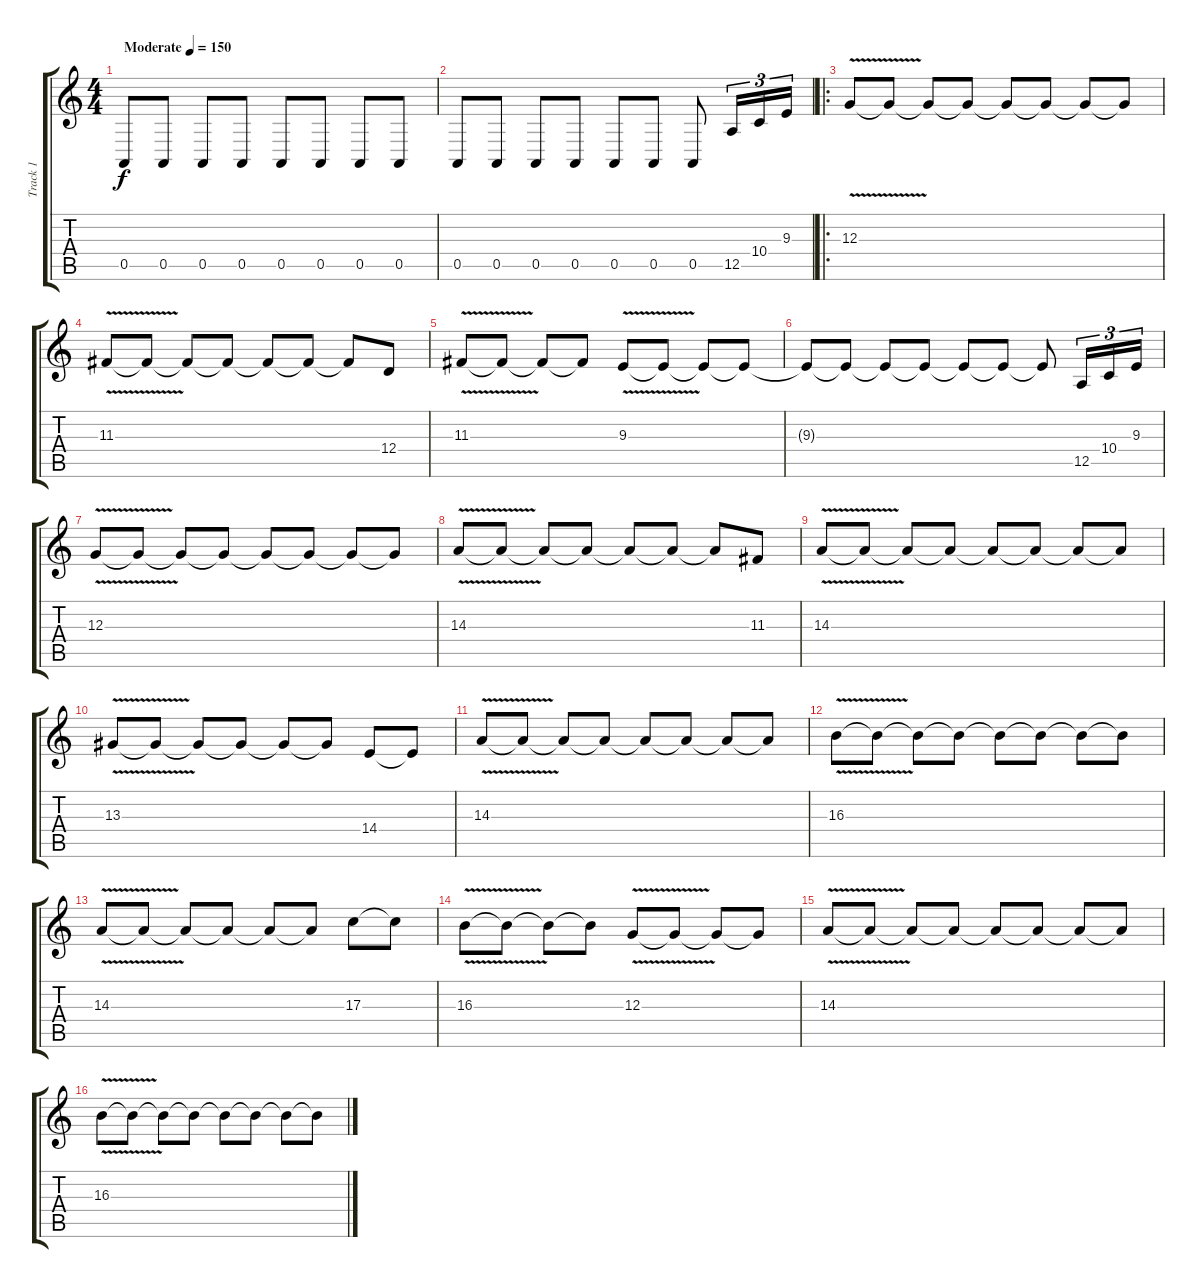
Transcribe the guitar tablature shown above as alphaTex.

\track ("Track 1" "Track 1") {instrument lead5charang}
\staff {score tabs}
\tuning (E4 B3 G3 D3 A2 E2) {hide}
\ts (4 4)
\tempo (150 "Moderate")
\clef g2
\ks c
0.5.8{dy f instrument lead5charang} 0.5.8 0.5.8 0.5.8 0.5.8 0.5.8 0.5.8 0.5.8 |
0.5.8 0.5.8 0.5.8 0.5.8 0.5.8 0.5.8 0.5.8 12.5.16{tu (3 2)} 10.4.16{tu (3 2)} 9.3.16{tu (3 2)} |
\ro
12.3{v}.8 12.3{t}.8 12.3{t}.8 12.3{t}.8 12.3{t}.8 12.3{t}.8 12.3{t}.8 12.3{t}.8 |
11.3{v}.8 11.3{t}.8 11.3{t}.8 11.3{t}.8 11.3{t}.8 11.3{t}.8 11.3{t}.8 12.4.8 |
11.3{v}.8 11.3{t}.8 11.3{t}.8 11.3{t}.8 9.3{v}.8 9.3{t}.8 9.3{t}.8 9.3{t}.8 |
9.3{t}.8 9.3{t}.8 9.3{t}.8 9.3{t}.8 9.3{t}.8 9.3{t}.8 9.3{t}.8 12.5.16{tu (3 2)} 10.4.16{tu (3 2)} 9.3.16{tu (3 2)} |
12.3{v}.8 12.3{t}.8 12.3{t}.8 12.3{t}.8 12.3{t}.8 12.3{t}.8 12.3{t}.8 12.3{t}.8 |
14.3{v}.8 14.3{t}.8 14.3{t}.8 14.3{t}.8 14.3{t}.8 14.3{t}.8 14.3{t}.8 11.3.8 |
14.3{v}.8 14.3{t}.8 14.3{t}.8 14.3{t}.8 14.3{t}.8 14.3{t}.8 14.3{t}.8 14.3{t}.8 |
13.3{v}.8 13.3{t}.8 13.3{t}.8 13.3{t}.8 13.3{t}.8 13.3{t}.8 14.4.8 14.4{t}.8 |
14.3{v}.8 14.3{t}.8 14.3{t}.8 14.3{t}.8 14.3{t}.8 14.3{t}.8 14.3{t}.8 14.3{t}.8 |
16.3{v}.8 16.3{t}.8 16.3{t}.8 16.3{t}.8 16.3{t}.8 16.3{t}.8 16.3{t}.8 16.3{t}.8 |
14.3{v}.8 14.3{t}.8 14.3{t}.8 14.3{t}.8 14.3{t}.8 14.3{t}.8 17.3.8 17.3{t}.8 |
16.3{v}.8 16.3{t}.8 16.3{t}.8 16.3{t}.8 12.3{v}.8 12.3{t}.8 12.3{t}.8 12.3{t}.8 |
14.3{v}.8 14.3{t}.8 14.3{t}.8 14.3{t}.8 14.3{t}.8 14.3{t}.8 14.3{t}.8 14.3{t}.8 |
16.3{v}.8 16.3{t}.8 16.3{t}.8 16.3{t}.8 16.3{t}.8 16.3{t}.8 16.3{t}.8 16.3{t}.8
